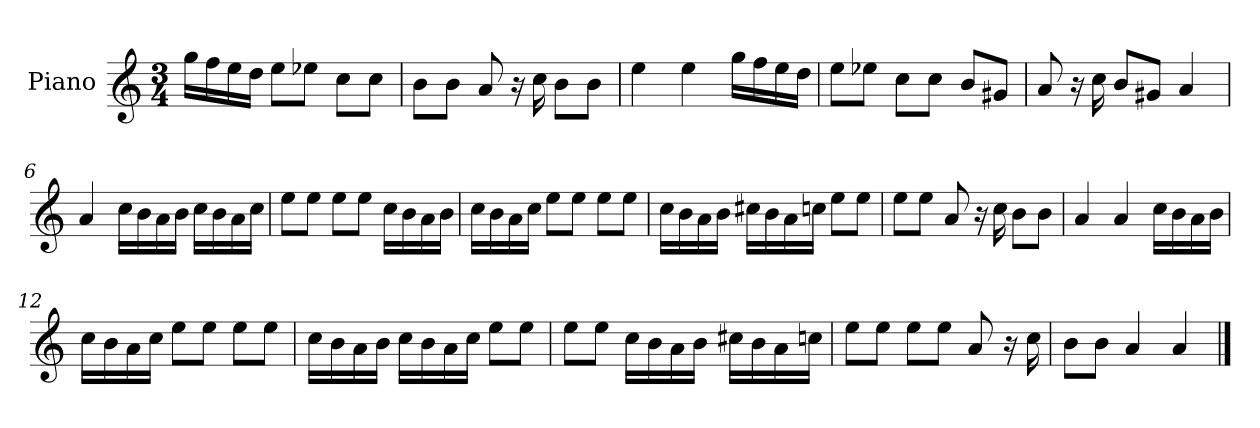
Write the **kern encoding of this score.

**kern
*part1
*staff1
*I"Piano
*I'P-no
*clefG2
*k[]
*M3/4
*MM91
=1
16gg\LL
16ff\
16ee\
16dd\JJ
8ee\L
8ee-X\J
8cc\L
8cc\J
=2
8b\L
8b\J
8a/
16r
16cc\
8b\L
8b\J
=3
4ee\
4ee\
16gg\LL
16ff\
16ee\
16dd\JJ
=4
8ee\L
8ee-X\J
8cc\L
8cc\J
8b/L
8g#X/J
=5
8a/
16r
16cc\
8b/L
8g#X/J
4a/
!!LO:LB:g=z
=6
4a/
16cc\LL
16b\
16a\
16b\JJ
16cc\LL
16b\
16a\
16cc\JJ
=7
8ee\L
8ee\J
8ee\L
8ee\J
16cc\LL
16b\
16a\
16b\JJ
=8
16cc\LL
16b\
16a\
16cc\JJ
8ee\L
8ee\J
8ee\L
8ee\J
=9
16cc\LL
16b\
16a\
16b\JJ
16cc#X\LL
16b\
16a\
16ccn\JJ
8ee\L
8ee\J
=10
8ee\L
8ee\J
8a/
16r
16cc\
8b\L
8b\J
!!LO:LB:g=z
=11
4a/
4a/
16cc\LL
16b\
16a\
16b\JJ
=12
16cc\LL
16b\
16a\
16cc\JJ
8ee\L
8ee\J
8ee\L
8ee\J
=13
16cc\LL
16b\
16a\
16b\JJ
16cc\LL
16b\
16a\
16cc\JJ
8ee\L
8ee\J
=14
8ee\L
8ee\J
16cc\LL
16b\
16a\
16b\JJ
16cc#X\LL
16b\
16a\
16ccn\JJ
=15
8ee\L
8ee\J
8ee\L
8ee\J
8a/
16r
16cc\
!!LO:LB:g=z
=16
8b\L
8b\J
4a/
4a/
==
*-
